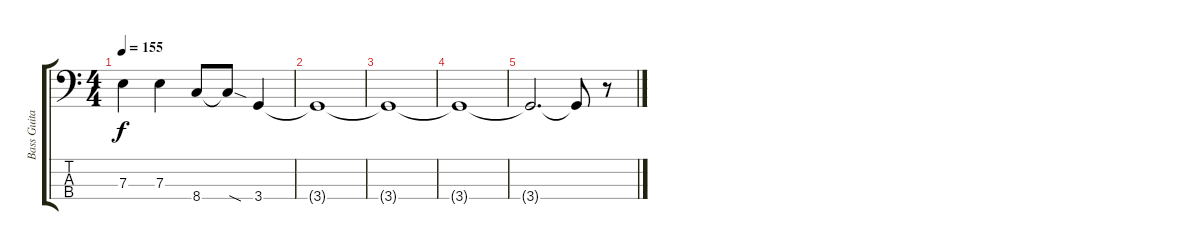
\track ("Bass Guitar" "Bass Guita") {instrument electricbassfinger}
\staff {score tabs}
\tuning (G2 D2 A1 E1) {hide}
\ts (4 4)
\tempo 155
\clef f4
\ks c
7.3.4{dy f} 7.3.4 8.4.8 8.4{sod t}.8 3.4.4 |
3.4{t}.1 |
3.4{t}.1 |
3.4{t}.1 |
3.4{t}.2{d} 3.4{t}.8 r.8
